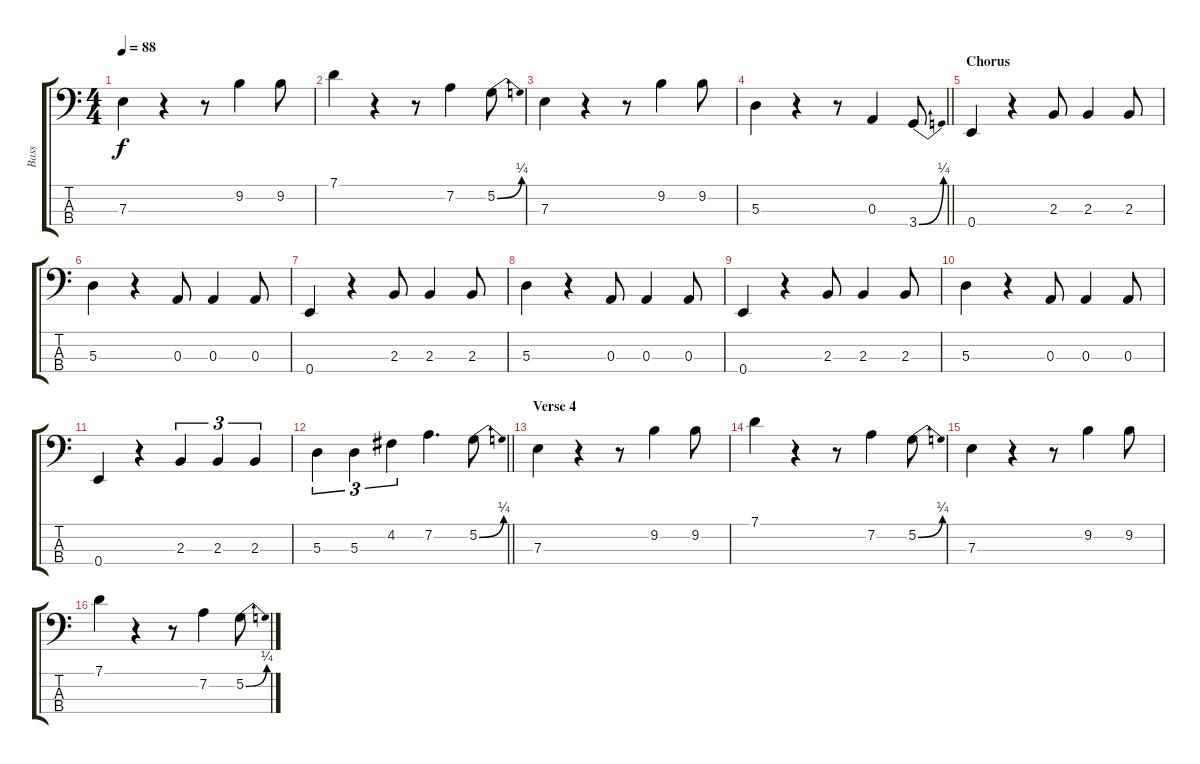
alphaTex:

\track ("Bass" "Bass") {instrument electricbassfinger}
\staff {score tabs}
\tuning (G2 D2 A1 E1) {hide}
\ts (4 4)
\tempo 88
\clef f4
\ks c
7.3.4{dy f} r.4 r.8 9.2.4 9.2.8 |
7.1.4 r.4 r.8 7.2.4 5.2{be (bend 0 0 60 1)}.8 |
7.3.4 r.4 r.8 9.2.4 9.2.8 |
\barLineRight lightlight
5.3.4 r.4 r.8 0.3.4 3.4{be (bend 0 0 60 1)}.8 |
\section ("" "Chorus")
0.4.4 r.4 2.3.8 2.3.4 2.3.8 |
5.3.4 r.4 0.3.8 0.3.4 0.3.8 |
0.4.4 r.4 2.3.8 2.3.4 2.3.8 |
5.3.4 r.4 0.3.8 0.3.4 0.3.8 |
0.4.4 r.4 2.3.8 2.3.4 2.3.8 |
5.3.4 r.4 0.3.8 0.3.4 0.3.8 |
0.4.4 r.4 2.3.4{tu (3 2)} 2.3.4{tu (3 2)} 2.3.4{tu (3 2)} |
\barLineRight lightlight
5.3.4{tu (3 2)} 5.3.4{tu (3 2)} 4.2.4{tu (3 2)} 7.2.4{d} 5.2{be (bend 0 0 60 1)}.8 |
\section ("" "Verse 4")
7.3.4 r.4 r.8 9.2.4 9.2.8 |
7.1.4 r.4 r.8 7.2.4 5.2{be (bend 0 0 60 1)}.8 |
7.3.4 r.4 r.8 9.2.4 9.2.8 |
7.1.4 r.4 r.8 7.2.4 5.2{be (bend 0 0 60 1)}.8
